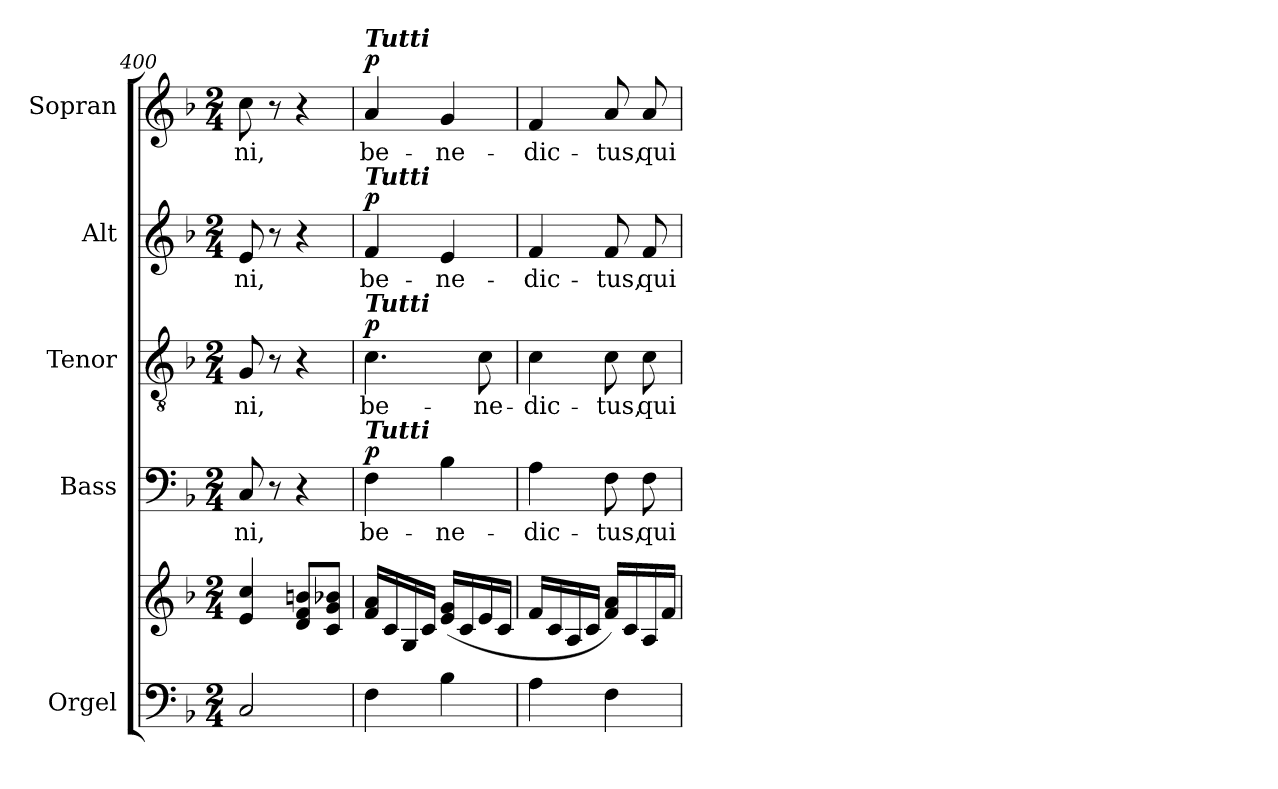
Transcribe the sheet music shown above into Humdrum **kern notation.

**kern	**kern	**kern	**text	**dynam	**kern	**text	**dynam	**kern	**text	**dynam	**kern	**text	**dynam
*part5	*part5	*part4	*part4	*part4	*part3	*part3	*part3	*part2	*part2	*part2	*part1	*part1	*part1
*staff6	*staff5	*staff4	*staff4	*staff4	*staff3	*staff3	*staff3	*staff2	*staff2	*staff2	*staff1	*staff1	*staff1
*I"Orgel	*	*I"Bass	*	*	*I"Tenor	*	*	*I"Alt	*	*	*I"Sopran	*	*
*I'Org.	*	*I'B.	*	*	*I'T.	*	*	*I'A.	*	*	*I'S.	*	*
*clefF4	*clefG2	*clefF4	*	*	*clefGv2	*	*	*clefG2	*	*	*clefG2	*	*
*k[b-]	*k[b-]	*k[b-]	*	*	*k[b-]	*	*	*k[b-]	*	*	*k[b-]	*	*
*F:	*F:	*F:	*	*	*F:	*	*	*F:	*	*	*F:	*	*
*M2/4	*M2/4	*M2/4	*	*	*M2/4	*	*	*M2/4	*	*	*M2/4	*	*
=400	=400	=400	=400	=400	=400	=400	=400	=400	=400	=400	=400	=400	=400
!	!	!	!LO:LY:b	!	!	!LO:LY:b	!	!	!LO:LY:b	!	!	!LO:LY:b	!
2C/	4e/ 4cc/	8C/	-ni,	.	8G/	-ni,	.	8e/	-ni,	.	8cc\	-ni,	.
.	.	8r	.	.	8r	.	.	8r	.	.	8r	.	.
.	8d/ 8f/ 8bn/L	4r	.	.	4r	.	.	4r	.	.	4r	.	.
.	8c/ 8g/ 8b-X/J	.	.	.	.	.	.	.	.	.	.	.	.
!!LO:LB:g=z
=401	=401	=401	=401	=401	=401	=401	=401	=401	=401	=401	=401	=401	=401
!	!	!	!	!	!	!	!	!	!	!	!LO:TX:a:Bi:t=Tutti	!	!
!	!	!	!	!	!	!	!	!LO:TX:a:Bi:t=Tutti	!	!	!	!	!
!	!	!	!	!	!LO:TX:a:Bi:t=Tutti	!	!	!	!	!	!	!	!
!	!	!LO:TX:a:Bi:t=Tutti	!	!	!	!	!	!	!	!	!	!	!
!	!	!	!LO:LY:b	!LO:DY:a	!	!LO:LY:b	!LO:DY:a	!	!LO:LY:b	!LO:DY:a	!	!LO:LY:b	!LO:DY:a
4F\	16f/ 16a/LL	4F\	be-	p	4.c\	be-	p	4f/	be-	p	4a/	be-	p
.	16c/	.	.	.	.	.	.	.	.	.	.	.	.
.	16G/	.	.	.	.	.	.	.	.	.	.	.	.
.	16c/JJ	.	.	.	.	.	.	.	.	.	.	.	.
!	!	!	!LO:LY:b	!	!	!	!	!	!LO:LY:b	!	!	!LO:LY:b	!
4B-\	(<16e/ 16g/LL	4B-\	-ne-	.	.	.	.	4e/	-ne-	.	4g/	-ne-	.
.	16c/	.	.	.	.	.	.	.	.	.	.	.	.
!	!	!	!	!	!	!LO:LY:b	!	!	!	!	!	!	!
.	16e/	.	.	.	8c\	-ne-	.	.	.	.	.	.	.
.	16c/JJ	.	.	.	.	.	.	.	.	.	.	.	.
=402	=402	=402	=402	=402	=402	=402	=402	=402	=402	=402	=402	=402	=402
!	!	!	!LO:LY:b	!	!	!LO:LY:b	!	!	!LO:LY:b	!	!	!LO:LY:b	!
4A\	16f/LL	4A\	-dic-	.	4c\	-dic-	.	4f/	-dic-	.	4f/	-dic-	.
.	16c/	.	.	.	.	.	.	.	.	.	.	.	.
.	16A/	.	.	.	.	.	.	.	.	.	.	.	.
.	16c/JJ	.	.	.	.	.	.	.	.	.	.	.	.
!	!	!	!LO:LY:b	!	!	!LO:LY:b	!	!	!LO:LY:b	!	!	!LO:LY:b	!
4F\	16f/ 16a/LL)	8F\	-tus,	.	8c\	-tus,	.	8f/	-tus,	.	8a/	-tus,	.
.	16c/	.	.	.	.	.	.	.	.	.	.	.	.
!	!	!	!LO:LY:b	!	!	!LO:LY:b	!	!	!LO:LY:b	!	!	!LO:LY:b	!
.	16A/	8F\	qui	.	8c\	qui	.	8f/	qui	.	8a/	qui	.
.	16f/JJ	.	.	.	.	.	.	.	.	.	.	.	.
=	=	=	=	=	=	=	=	=	=	=	=	=	=
*-	*-	*-	*-	*-	*-	*-	*-	*-	*-	*-	*-	*-	*-
